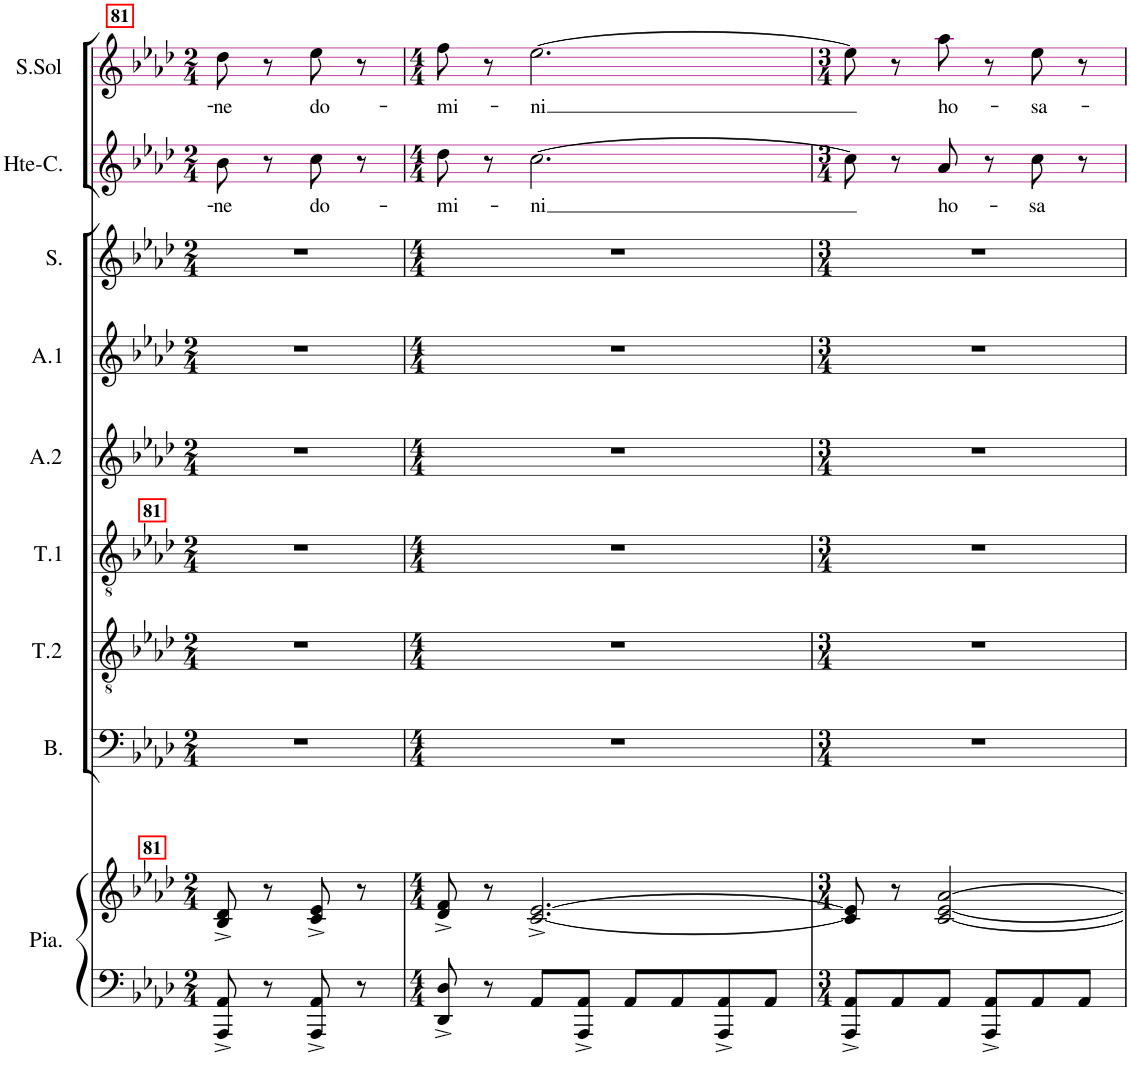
**kern	**kern	**kern	**kern	**kern	**kern	**kern	**kern	**kern	**text	**kern	**text
*part9	*part9	*part8	*part7	*part6	*part5	*part4	*part3	*part2	*part2	*part1	*part1
*staff10	*staff9	*staff8	*staff7	*staff6	*staff5	*staff4	*staff3	*staff2	*staff2	*staff1	*staff1
*I"Piano	*	*I"Basse	*I"Ténor 2	*I"Ténor 1	*I"Alto 2	*I"Alto 1	*I"Soprano	*I"Hte-Contre	*	*I"Soprane Sol	*
*I'Pia.	*	*I'B.	*I'T.2	*I'T.1	*I'A.2	*I'A.1	*I'S.	*I'Hte-C.	*	*I'S.Sol	*
!!LO:PB:g=z
*clefF4	*clefG2	*clefF4	*clefGv2	*clefGv2	*clefG2	*clefG2	*clefG2	*clefG2	*	*clefG2	*
*k[b-e-a-d-]	*k[b-e-a-d-]	*k[b-e-a-d-]	*k[b-e-a-d-]	*k[b-e-a-d-]	*k[b-e-a-d-]	*k[b-e-a-d-]	*k[b-e-a-d-]	*k[b-e-a-d-]	*	*k[b-e-a-d-]	*
*M2/4	*M2/4	*M2/4	*M2/4	*M2/4	*M2/4	*M2/4	*M2/4	*M2/4	*	*M2/4	*
=81	=81	=81	=81	=81	=81	=81	=81	=81	=81	=81	=81
!	!	!	!	!LO:TX:a:B:t=81	!	!	!	!	!	!	!
!	!LO:TX:a:B:t=81	!	!	!	!	!	!	!	!	!	!
!	!	!	!	!	!	!	!	!	!LO:LY:b	!	!LO:LY:b
8AAA-/^ 8AA-/^	8B-/^ 8d-/^	2r	2r	2r	2r	2r	2r	8b-\	-ne	8dd-\	-ne
8r	8r	.	.	.	.	.	.	8r	.	8r	.
!	!	!	!	!	!	!	!	!	!LO:LY:b	!	!LO:LY:b
8AAA-/^ 8AA-/^	8c/^ 8e-/^	.	.	.	.	.	.	8cc\	do-	8ee-\	do-
8r	8r	.	.	.	.	.	.	8r	.	8r	.
=82	=82	=82	=82	=82	=82	=82	=82	=82	=82	=82	=82
*M4/4	*M4/4	*M4/4	*M4/4	*M4/4	*M4/4	*M4/4	*M4/4	*M4/4	*	*M4/4	*
!	!	!	!	!	!	!	!	!	!LO:LY:b	!	!LO:LY:b
8DD-/^ 8D-/^	8d-/^ 8f/^	1r	1r	1r	1r	1r	1r	8dd-\	-mi-	8ff\	-mi-
8r	8r	.	.	.	.	.	.	8r	.	8r	.
!	!	!	!	!	!	!	!	!	!LO:LY:b	!	!LO:LY:b
8AA-/L	[2.c/^ [2.e-/^	.	.	.	.	.	.	[2.cc\	-ni	[2.ee-\	-ni
8AAA-/^ 8AA-/^J	.	.	.	.	.	.	.	.	.	.	.
8AA-/L	.	.	.	.	.	.	.	.	.	.	.
8AA-/	.	.	.	.	.	.	.	.	.	.	.
8AAA-/^ 8AA-/^	.	.	.	.	.	.	.	.	.	.	.
8AA-/J	.	.	.	.	.	.	.	.	.	.	.
=83	=83	=83	=83	=83	=83	=83	=83	=83	=83	=83	=83
*M3/4	*M3/4	*M3/4	*M3/4	*M3/4	*M3/4	*M3/4	*M3/4	*M3/4	*	*M3/4	*
8AAA-/^ 8AA-/^L	8c/] 8e-/]	2.r	2.r	2.r	2.r	2.r	2.r	8cc\]	.	8ee-\]	.
8AA-/	8r	.	.	.	.	.	.	8r	.	8r	.
!	!	!	!	!	!	!	!	!	!LO:LY:b	!	!LO:LY:b
8AA-/J	[2c/ [2e-/ [2a-/	.	.	.	.	.	.	8a-/	ho-	8aa-\	ho-
8AAA-/^ 8AA-/^L	.	.	.	.	.	.	.	8r	.	8r	.
!	!	!	!	!	!	!	!	!	!LO:LY:b	!	!LO:LY:b
8AA-/	.	.	.	.	.	.	.	8cc\	-sa	8ee-\	-sa-
8AA-/J	.	.	.	.	.	.	.	8r	.	8r	.
=	=	=	=	=	=	=	=	=	=	=	=
*-	*-	*-	*-	*-	*-	*-	*-	*-	*-	*-	*-
